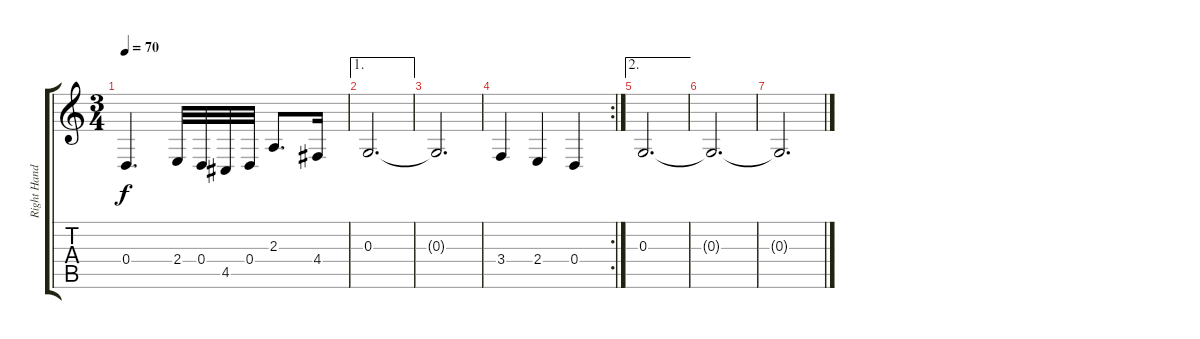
\track ("Right Hand" "Right Hand") {instrument acousticgrandpiano}
\staff {score tabs}
\tuning (E4 B3 G3 D3 A2 E2) {hide}
\ts (3 4)
\tempo 70
\clef g2
\ks c
0.4.4{d dy f} 2.4.32 0.4.32 4.5.32 0.4.32 2.3.8{d} 4.4.16 |
\ae 1
0.3.2{d} |
0.3{t}.2{d} |
\rc 2
3.4.4 2.4.4 0.4.4 |
\ae 2
0.3.2{d} |
0.3{t}.2{d} |
0.3{t}.2{d}
